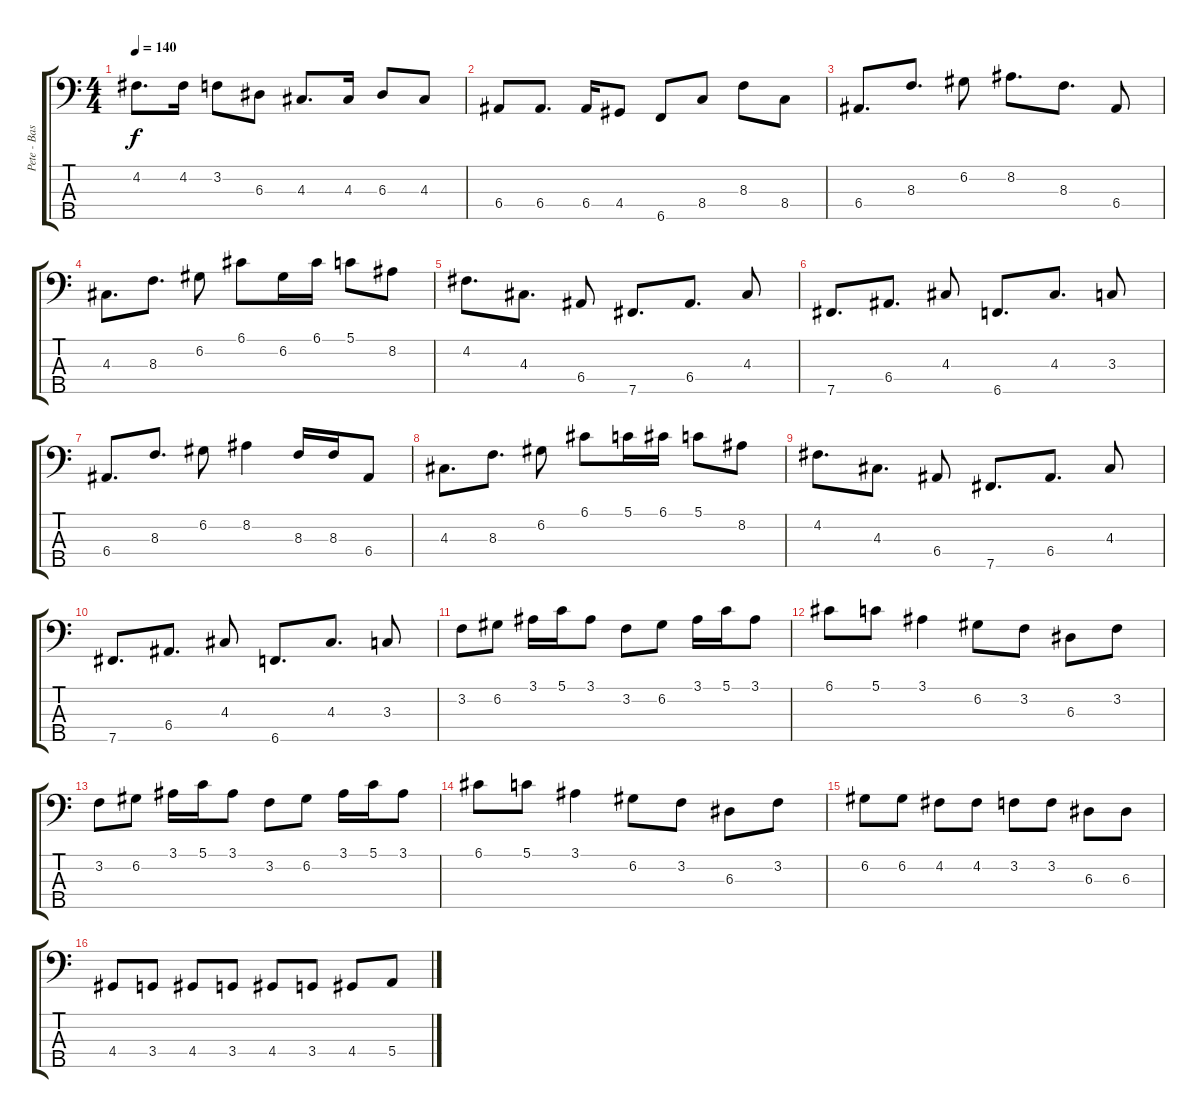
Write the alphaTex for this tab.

\track ("Pete - Bass" "Pete - Bas") {instrument electricbassfinger}
\staff {score tabs}
\tuning (G2 D2 A1 E1 B0) {hide}
\ts (4 4)
\tempo 140
\clef f4
\ks c
4.2.8{d dy f} 4.2.16 3.2.8 6.3.8 4.3.8{d} 4.3.16 6.3.8 4.3.8 |
6.4.8 6.4.8{d} 6.4.16 4.4.8 6.5.8 8.4.8 8.3.8 8.4.8 |
6.4.8{d} 8.3.8{d} 6.2.8 8.2.8{d} 8.3.8{d} 6.4.8 |
4.3.8{d} 8.3.8{d} 6.2.8 6.1.8 6.2.16 6.1.16 5.1.8 8.2.8 |
4.2.8{d} 4.3.8{d} 6.4.8 7.5.8{d} 6.4.8{d} 4.3.8 |
7.5.8{d} 6.4.8{d} 4.3.8 6.5.8{d} 4.3.8{d} 3.3.8 |
6.4.8{d} 8.3.8{d} 6.2.8 8.2.4 8.3.16 8.3.16 6.4.8 |
4.3.8{d} 8.3.8{d} 6.2.8 6.1.8 5.1.16 6.1.16 5.1.8 8.2.8 |
4.2.8{d} 4.3.8{d} 6.4.8 7.5.8{d} 6.4.8{d} 4.3.8 |
7.5.8{d} 6.4.8{d} 4.3.8 6.5.8{d} 4.3.8{d} 3.3.8 |
3.2.8 6.2.8 3.1.16 5.1.16 3.1.8 3.2.8 6.2.8 3.1.16 5.1.16 3.1.8 |
6.1.8 5.1.8 3.1.4 6.2.8 3.2.8 6.3.8 3.2.8 |
3.2.8 6.2.8 3.1.16 5.1.16 3.1.8 3.2.8 6.2.8 3.1.16 5.1.16 3.1.8 |
6.1.8 5.1.8 3.1.4 6.2.8 3.2.8 6.3.8 3.2.8 |
6.2.8 6.2.8 4.2.8 4.2.8 3.2.8 3.2.8 6.3.8 6.3.8 |
4.4.8 3.4.8 4.4.8 3.4.8 4.4.8 3.4.8 4.4.8 5.4.8
